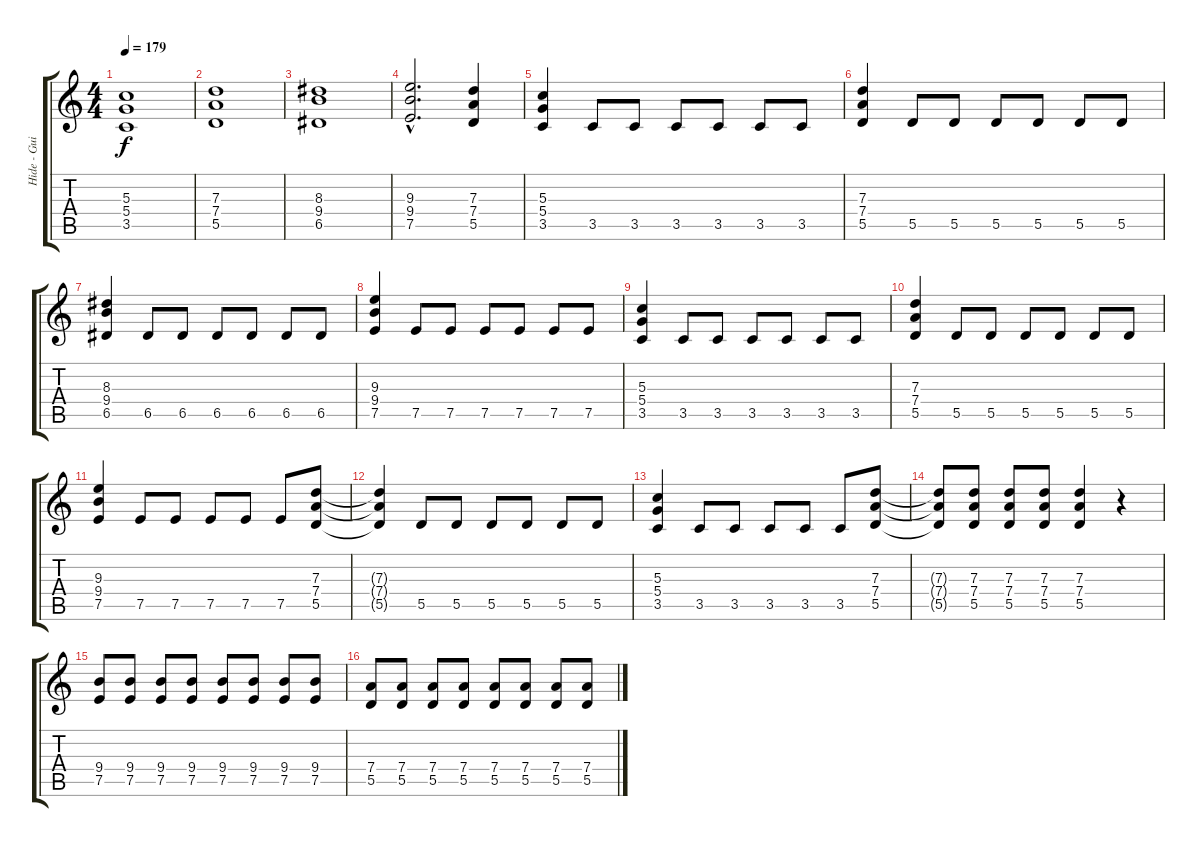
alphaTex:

\track ("Hide - Guitar" "Hide - Gui") {instrument distortionguitar}
\staff {score tabs}
\tuning (E4 B3 G3 D3 A2 E2) {hide}
\ts (4 4)
\tempo 179
\clef g2
\ks c
(5.3 5.4 3.5).1{dy f} |
(7.3 7.4 5.5).1 |
(8.3 9.4 6.5).1 |
(9.3{hac} 9.4{hac} 7.5{hac}).2{d} (7.3 7.4 5.5).4 |
(5.3 5.4 3.5).4 3.5.8 3.5.8 3.5.8 3.5.8 3.5.8 3.5.8 |
(7.3 7.4 5.5).4 5.5.8 5.5.8 5.5.8 5.5.8 5.5.8 5.5.8 |
(8.3 9.4 6.5).4 6.5.8 6.5.8 6.5.8 6.5.8 6.5.8 6.5.8 |
(9.3 9.4 7.5).4 7.5.8 7.5.8 7.5.8 7.5.8 7.5.8 7.5.8 |
(5.3 5.4 3.5).4 3.5.8 3.5.8 3.5.8 3.5.8 3.5.8 3.5.8 |
(7.3 7.4 5.5).4 5.5.8 5.5.8 5.5.8 5.5.8 5.5.8 5.5.8 |
(9.3 9.4 7.5).4 7.5.8 7.5.8 7.5.8 7.5.8 7.5.8 (7.3 7.4 5.5).8 |
(7.3{t} 7.4{t} 5.5{t}).4 5.5.8 5.5.8 5.5.8 5.5.8 5.5.8 5.5.8 |
(5.3 5.4 3.5).4 3.5.8 3.5.8 3.5.8 3.5.8 3.5.8 (7.3 7.4 5.5).8 |
(7.3{t} 7.4{t} 5.5{t}).8 (7.3 7.4 5.5).8 (7.3 7.4 5.5).8 (7.3 7.4 5.5).8 (7.3 7.4 5.5).4 r.4 |
(9.4 7.5).8 (9.4 7.5).8 (9.4 7.5).8 (9.4 7.5).8 (9.4 7.5).8 (9.4 7.5).8 (9.4 7.5).8 (9.4 7.5).8 |
(7.4 5.5).8 (7.4 5.5).8 (7.4 5.5).8 (7.4 5.5).8 (7.4 5.5).8 (7.4 5.5).8 (7.4 5.5).8 (7.4 5.5).8
